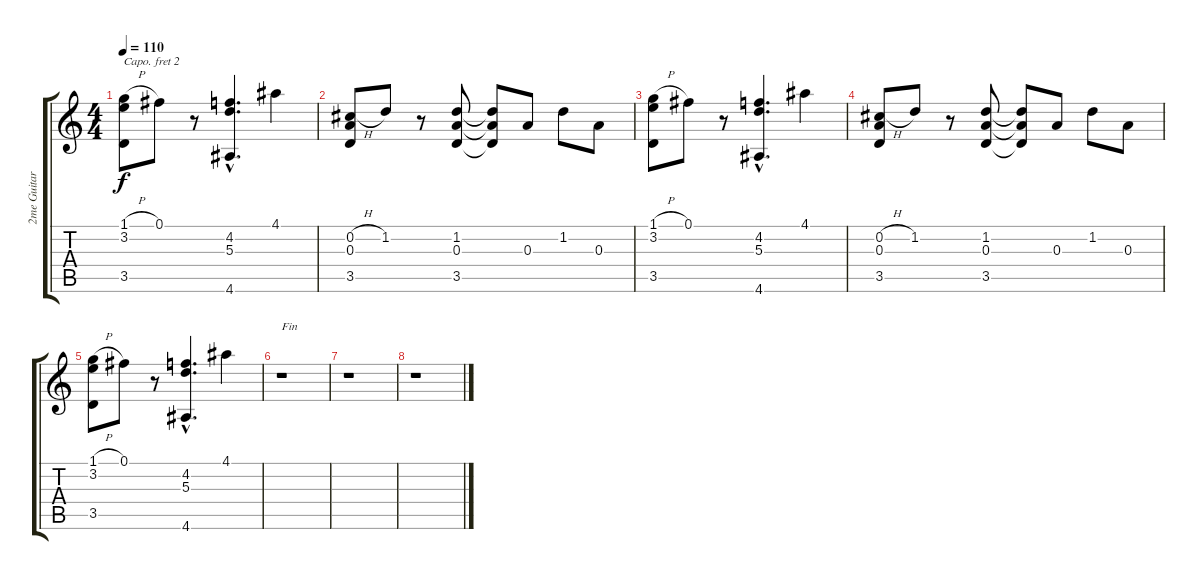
\track ("2me Guitare" "2me Guitar") {instrument acousticguitarnylon}
\staff {score tabs}
\capo 2
\tuning (E4 B3 G3 D3 A2 E2) {hide}
\ts (4 4)
\tempo 110
\clef g2
\ks c
(1.1{h} 3.2 3.5).8{dy f} 0.1.8 r.8 (4.2{hac} 5.3{hac} 4.6{hac}).4{d} 4.1.4 |
(0.2{h} 0.3 3.5).8 1.2.8 r.8 (1.2 0.3 3.5).8 (1.2{t} 0.3{t} 3.5{t}).8 0.3.8 1.2.8 0.3.8 |
(1.1{h} 3.2 3.5).8 0.1.8 r.8 (4.2{hac} 5.3{hac} 4.6{hac}).4{d} 4.1.4 |
(0.2{h} 0.3 3.5).8 1.2.8 r.8 (1.2 0.3 3.5).8 (1.2{t} 0.3{t} 3.5{t}).8 0.3.8 1.2.8 0.3.8 |
(1.1{h} 3.2 3.5).8 0.1.8 r.8 (4.2{hac} 5.3{hac} 4.6{hac}).4{d} 4.1.4 |
r.1{txt "Fin"} |
r.1 |
r.1
